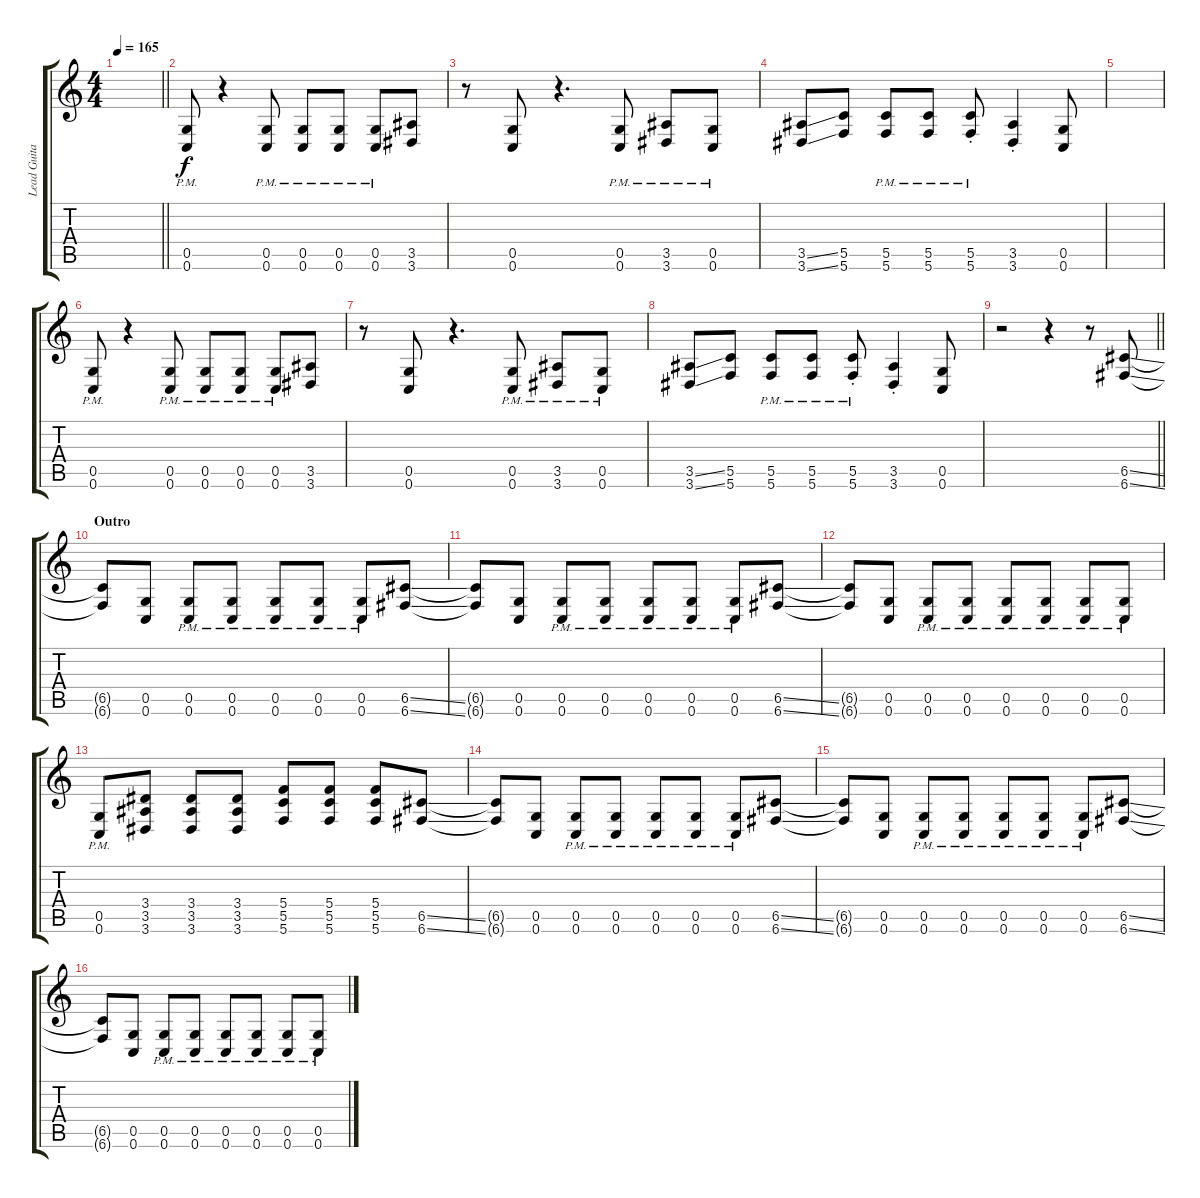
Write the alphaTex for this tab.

\track ("Lead Guitar" "Lead Guita") {instrument distortionguitar}
\staff {score tabs}
\tuning (D4 A3 F3 C3 G2 C2) {hide}
\ts (4 4)
\tempo 165
\clef g2
\barLineRight lightlight
\ks c
|
(0.5{pm} 0.6{pm}).8 r.4 (0.5{pm} 0.6{pm}).8 (0.5{pm} 0.6{pm}).8 (0.5{pm} 0.6{pm}).8 (0.5{pm} 0.6{pm}).8 (3.5 3.6).8 |
r.8 (0.5 0.6).8 r.4{d} (0.5{pm} 0.6{pm}).8 (3.5{pm} 3.6{pm}).8 (0.5{pm} 0.6{pm}).8 |
(3.5{ss} 3.6{ss}).8 (5.5 5.6).8 (5.5{pm} 5.6{pm}).8 (5.5{pm} 5.6{pm}).8 (5.5{pm} 5.6{pm st}).8 (3.5{st} 3.6{st}).4 (0.5 0.6).8 |
|
(0.5{pm} 0.6{pm}).8 r.4 (0.5{pm} 0.6{pm}).8 (0.5{pm} 0.6{pm}).8 (0.5{pm} 0.6{pm}).8 (0.5{pm} 0.6{pm}).8 (3.5 3.6).8 |
r.8 (0.5 0.6).8 r.4{d} (0.5{pm} 0.6{pm}).8 (3.5{pm} 3.6{pm}).8 (0.5{pm} 0.6{pm}).8 |
(3.5{ss} 3.6{ss}).8 (5.5 5.6).8 (5.5{pm} 5.6{pm}).8 (5.5{pm} 5.6{pm}).8 (5.5{pm} 5.6{pm st}).8 (3.5{st} 3.6{st}).4 (0.5 0.6).8 |
\barLineRight lightlight
r.2 r.4 r.8 (6.5{ss} 6.6{ss}).8 |
\section ("" "Outro")
(6.5{t} 6.6{t}).8 (0.5 0.6).8 (0.5{pm} 0.6{pm}).8 (0.5{pm} 0.6{pm}).8 (0.5{pm} 0.6{pm}).8 (0.5{pm} 0.6{pm}).8 (0.5{pm} 0.6{pm}).8 (6.5{ss} 6.6{ss}).8 |
(6.5{t} 6.6{t}).8 (0.5 0.6).8 (0.5{pm} 0.6{pm}).8 (0.5{pm} 0.6{pm}).8 (0.5{pm} 0.6{pm}).8 (0.5{pm} 0.6{pm}).8 (0.5{pm} 0.6{pm}).8 (6.5{ss} 6.6{ss}).8 |
(6.5{t} 6.6{t}).8 (0.5 0.6).8 (0.5{pm} 0.6{pm}).8 (0.5{pm} 0.6{pm}).8 (0.5{pm} 0.6{pm}).8 (0.5{pm} 0.6{pm}).8 (0.5{pm} 0.6{pm}).8 (0.5{pm} 0.6{pm}).8 |
(0.5{pm} 0.6{pm}).8 (3.4 3.5 3.6).8 (3.4 3.5 3.6).8 (3.4 3.5 3.6).8 (5.4 5.5 5.6).8 (5.4 5.5 5.6).8 (5.4 5.5 5.6).8 (6.5{ss} 6.6{ss}).8 |
(6.5{t} 6.6{t}).8 (0.5 0.6).8 (0.5{pm} 0.6{pm}).8 (0.5{pm} 0.6{pm}).8 (0.5{pm} 0.6{pm}).8 (0.5{pm} 0.6{pm}).8 (0.5{pm} 0.6{pm}).8 (6.5{ss} 6.6{ss}).8 |
(6.5{t} 6.6{t}).8 (0.5 0.6).8 (0.5{pm} 0.6{pm}).8 (0.5{pm} 0.6{pm}).8 (0.5{pm} 0.6{pm}).8 (0.5{pm} 0.6{pm}).8 (0.5{pm} 0.6{pm}).8 (6.5{ss} 6.6{ss}).8 |
(6.5{t} 6.6{t}).8 (0.5 0.6).8 (0.5{pm} 0.6{pm}).8 (0.5{pm} 0.6{pm}).8 (0.5{pm} 0.6{pm}).8 (0.5{pm} 0.6{pm}).8 (0.5{pm} 0.6{pm}).8 (0.5{pm} 0.6{pm}).8
